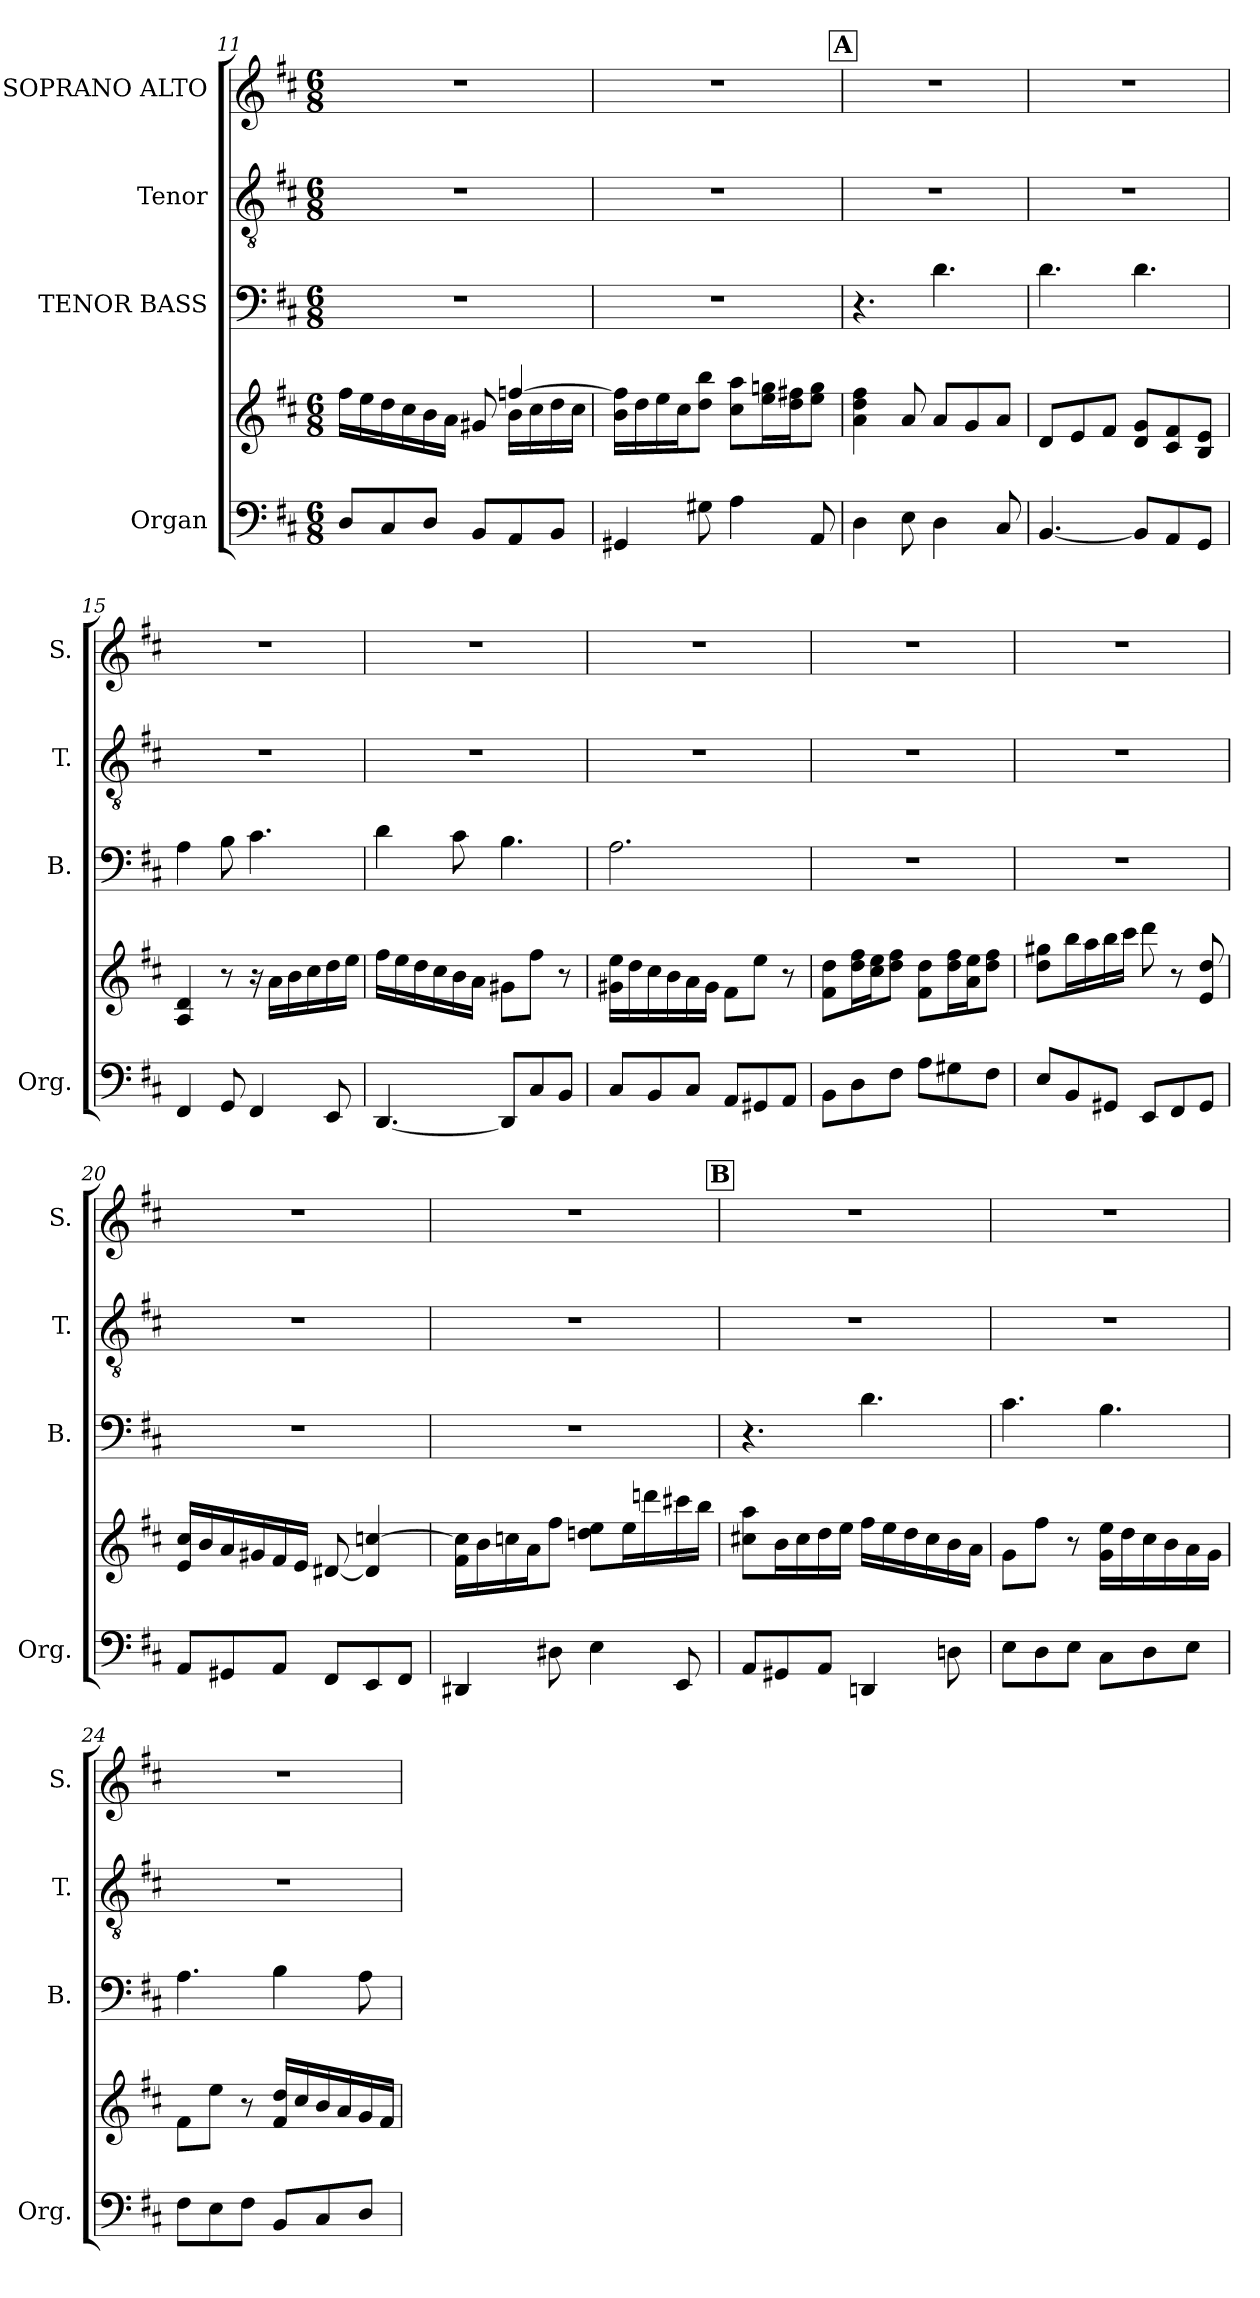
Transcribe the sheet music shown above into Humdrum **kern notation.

**kern	**kern	**kern	**kern	**kern
*part4	*part4	*part3	*part2	*part1
*staff5	*staff4	*staff3	*staff2	*staff1
*I"Organ	*	*I"TENOR BASS	*I"Tenor	*I"SOPRANO ALTO
*I'Org.	*	*I'B.	*I'T.	*I'S.
!!LO:LB:g=z
*clefF4	*clefG2	*clefF4	*clefGv2	*clefG2
*	*	*	*ITrd7c12	*
*k[f#c#]	*k[f#c#]	*k[f#c#]	*k[f#c#]	*k[f#c#]
*D:	*D:	*D:	*D:	*D:
*M6/8	*M6/8	*M6/8	*M6/8	*M6/8
=11	=11	=11	=11	=11
*	*^	*	*	*
!	!	!	!LO:N:vis=1	!LO:N:vis=1	!LO:N:vis=1
8Di/L	16ff#i\LL	4.ryy	2.r	2.r	2.r
.	16eei\	.	.	.	.
8C#i/	16ddi\	.	.	.	.
.	16cc#i\	.	.	.	.
8Di/J	16bi\	.	.	.	.
.	16ai\JJ	.	.	.	.
8BBi/L	8g#Xi/	8ryy	.	.	.
8AAi/	[4ffni/	16bi\LL	.	.	.
.	.	16cc#i\	.	.	.
8BBi/J	.	16ddi\	.	.	.
.	.	16cc#i\JJ	.	.	.
=12	=12	=12	=12	=12	=12
!	!	!	!LO:N:vis=1	!LO:N:vis=1	!LO:N:vis=1
*	*v	*v	*	*	*
4GG#Xi/	16bi\ 16ffi]LL	2.r	2.r	2.r
.	16ddi\	.	.	.
.	16eei\	.	.	.
.	16cc#i\J	.	.	.
8G#Xi\	8ddi\ 8bbiJ	.	.	.
4Ai\	8cc#i\ 8aaiL	.	.	.
.	16eei\ 16ggniL	.	.	.
.	16ddi\ 16ff#XiJ	.	.	.
8AAi/	8eei\ 8ggiJ	.	.	.
!!LO:REH:place=s1:B:color=#000000:enc=box:fs=17.1407:t=A
=13	=13	=13	=13	=13
!	!	!	!LO:N:vis=1	!LO:N:vis=1
4Di\	4ai\ 4ddi 4ff#i	4.r	2.r	2.r
8Ei\	8ai/	.	.	.
4Di\	8ai/L	4.di\	.	.
.	8gi/	.	.	.
8C#i/	8ai/J	.	.	.
=14	=14	=14	=14	=14
!	!	!	!LO:N:vis=1	!LO:N:vis=1
[4.BBi/	8di/L	4.di\	2.r	2.r
.	8ei/	.	.	.
.	8f#i/J	.	.	.
8BBi/L]	8di/ 8giL	4.di\	.	.
8AAi/	8c#i/ 8f#i	.	.	.
8GGi/J	8Bi/ 8eiJ	.	.	.
=15	=15	=15	=15	=15
!	!	!	!LO:N:vis=1	!LO:N:vis=1
4FF#i/	4Ai/ 4di	4Ai\	2.r	2.r
8GGi/	8r	8Bi\	.	.
4FF#i/	16r	4.c#i\	.	.
.	16ai\LL	.	.	.
.	16bi\	.	.	.
.	16cc#i\	.	.	.
8EEi/	16ddi\	.	.	.
.	16eei\JJ	.	.	.
!!LO:LB:g=z
=16	=16	=16	=16	=16
!	!	!	!LO:N:vis=1	!LO:N:vis=1
[4.DDi/	16ff#i\LL	4di\	2.r	2.r
.	16eei\	.	.	.
.	16ddi\	.	.	.
.	16cc#i\	.	.	.
.	16bi\	8c#i\	.	.
.	16ai\JJ	.	.	.
8DDi/L]	8g#Xi\L	4.Bi\	.	.
8C#i/	8ff#i\J	.	.	.
8BBi/J	8r	.	.	.
=17	=17	=17	=17	=17
!	!	!	!LO:N:vis=1	!LO:N:vis=1
8C#i/L	16g#Xi\ 16eeiLL	2.Ai\	2.r	2.r
.	16ddi\	.	.	.
8BBi/	16cc#i\	.	.	.
.	16bi\	.	.	.
8C#i/J	16ai\	.	.	.
.	16g#i\JJ	.	.	.
8AAi/L	8f#i\L	.	.	.
8GG#Xi/	8eei\J	.	.	.
8AAi/J	8r	.	.	.
=18	=18	=18	=18	=18
!	!	!LO:N:vis=1	!LO:N:vis=1	!LO:N:vis=1
8BBi\L	8f#i\ 8ddiL	2.r	2.r	2.r
8Di\	16ddi\ 16ff#iL	.	.	.
.	16cc#i\ 16eeiJ	.	.	.
8F#i\J	8ddi\ 8ff#iJ	.	.	.
8Ai\L	8f#i\ 8ddiL	.	.	.
8G#Xi\	16ddi\ 16ff#iL	.	.	.
.	16ai\ 16eeiJ	.	.	.
8F#i\J	8ddi\ 8ff#iJ	.	.	.
=19	=19	=19	=19	=19
!	!	!LO:N:vis=1	!LO:N:vis=1	!LO:N:vis=1
8Ei/L	8ddi\ 8gg#XiL	2.r	2.r	2.r
8BBi/	16bbi\L	.	.	.
.	16aai\	.	.	.
8GG#Xi/J	16bbi\	.	.	.
.	16ccc#i\JJ	.	.	.
8EEi/L	8dddi\	.	.	.
8FF#i/	8r	.	.	.
8GG#i/J	8ei/ 8ddi	.	.	.
=20	=20	=20	=20	=20
!	!	!LO:N:vis=1	!LO:N:vis=1	!LO:N:vis=1
8AAi/L	16ei/ 16cc#iLL	2.r	2.r	2.r
.	16bi/	.	.	.
8GG#Xi/	16ai/	.	.	.
.	16g#Xi/	.	.	.
8AAi/J	16f#i/	.	.	.
.	16ei/JJ	.	.	.
8FF#i/L	[8d#Xi/	.	.	.
8EEi/	4d#i/] [4ccni	.	.	.
8FF#i/J	.	.	.	.
!!LO:LB:g=z
=21	=21	=21	=21	=21
!	!	!LO:N:vis=1	!LO:N:vis=1	!LO:N:vis=1
4DD#Xi/	16f#i\ 16cci]LL	2.r	2.r	2.r
.	16bi\	.	.	.
.	16ccni\	.	.	.
.	16ai\J	.	.	.
8D#Xi\	8ff#i\J	.	.	.
4Ei\	8ddni\ 8eeiL	.	.	.
.	16eei\L	.	.	.
.	16dddni\	.	.	.
8EEi/	16ccc#Xi\	.	.	.
.	16bbi\JJ	.	.	.
!!LO:REH:place=s1:B:color=#000000:enc=box:fs=17.1407:t=B
=22	=22	=22	=22	=22
!	!	!	!LO:N:vis=1	!LO:N:vis=1
8AAi/L	8cc#Xi\ 8aaiL	4.r	2.r	2.r
8GG#Xi/	16bi\L	.	.	.
.	16cc#i\	.	.	.
8AAi/J	16ddi\	.	.	.
.	16eei\JJ	.	.	.
4DDni/	16ff#i\LL	4.di\	.	.
.	16eei\	.	.	.
.	16ddi\	.	.	.
.	16cc#i\	.	.	.
8Dni\	16bi\	.	.	.
.	16ai\JJ	.	.	.
=23	=23	=23	=23	=23
!	!	!	!LO:N:vis=1	!LO:N:vis=1
8Ei\L	8gi\L	4.c#i\	2.r	2.r
8Di\	8ff#i\J	.	.	.
8Ei\J	8r	.	.	.
8C#i\L	16gi\ 16eeiLL	4.Bi\	.	.
.	16ddi\	.	.	.
8Di\	16cc#i\	.	.	.
.	16bi\	.	.	.
8Ei\J	16ai\	.	.	.
.	16gi\JJ	.	.	.
=24	=24	=24	=24	=24
!	!	!	!LO:N:vis=1	!LO:N:vis=1
8F#i\L	8f#i\L	4.Ai\	2.r	2.r
8Ei\	8eei\J	.	.	.
8F#i\J	8r	.	.	.
8BBi/L	16f#i/ 16ddiLL	4Bi\	.	.
.	16cc#i/	.	.	.
8C#i/	16bi/	.	.	.
.	16ai/	.	.	.
8Di/J	16gi/	8Ai\	.	.
.	16f#i/JJ	.	.	.
=	=	=	=	=
*-	*-	*-	*-	*-
